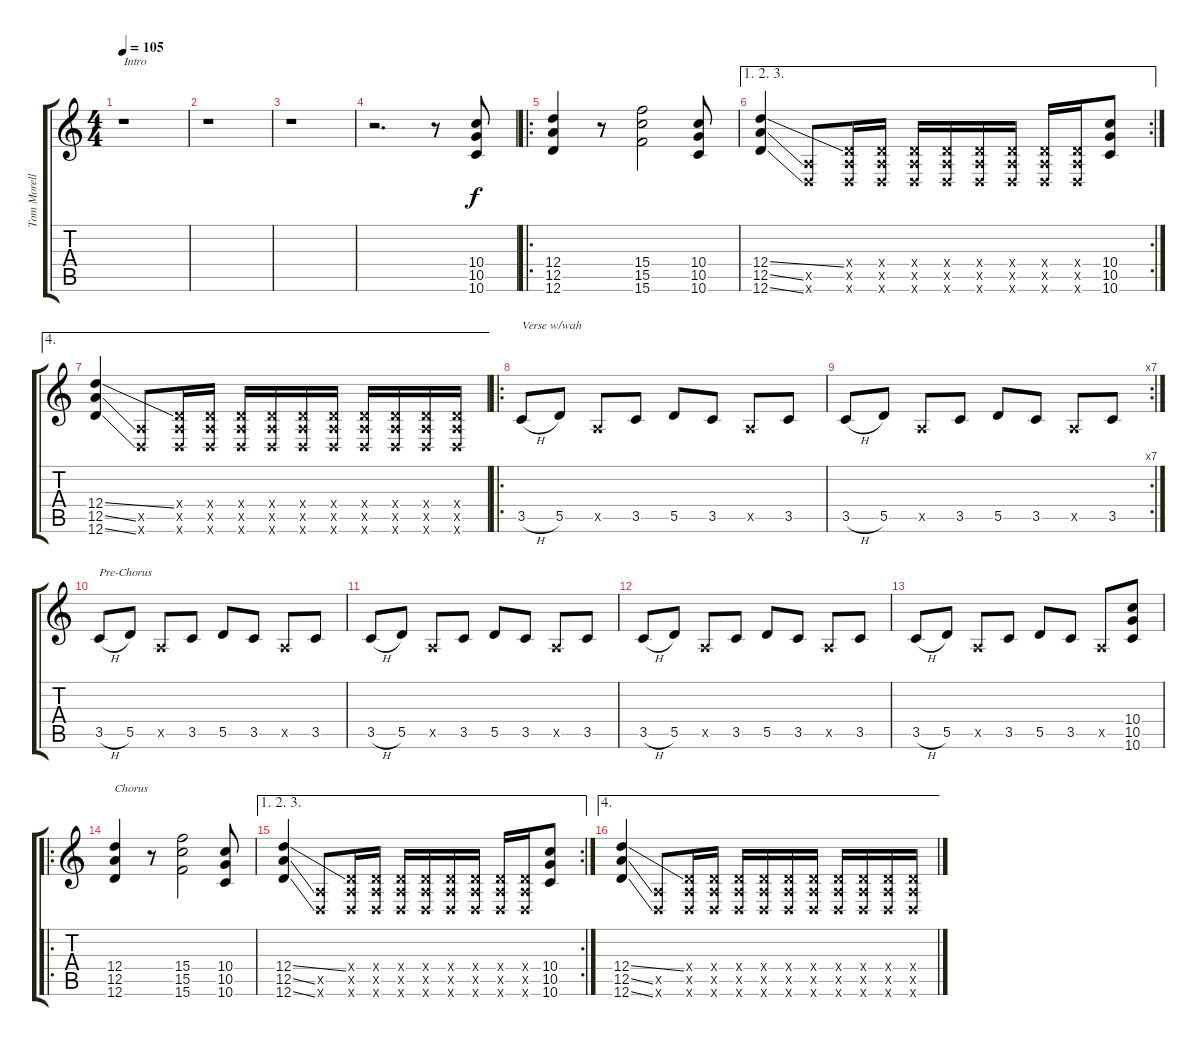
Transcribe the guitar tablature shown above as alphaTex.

\track ("Tom Morello" "Tom Morell") {instrument overdrivenguitar}
\staff {score tabs}
\tuning (E4 B3 G3 D3 A2 D2) {hide}
\ts (4 4)
\tempo 105
\clef g2
\ks c
r.1{txt "Intro" dy f instrument overdrivenguitar} |
r.1 |
r.1 |
r.2{d} r.8 (10.4 10.5 10.6).8 |
\ro
(12.4 12.5 12.6).4 r.8 (15.4 15.5 15.6).2 (10.4 10.5 10.6).8 |
\ae (1 2 3)
\rc 2
(12.4{ss} 12.5{ss} 12.6{ss}).4 (0.5{x} 0.6{x}).8 (0.4{x} 0.5{x} 0.6{x}).16 (0.4{x} 0.5{x} 0.6{x}).16 (0.4{x} 0.5{x} 0.6{x}).16 (0.4{x} 0.5{x} 0.6{x}).16 (0.4{x} 0.5{x} 0.6{x}).16 (0.4{x} 0.5{x} 0.6{x}).16 (0.4{x} 0.5{x} 0.6{x}).16 (0.4{x} 0.5{x} 0.6{x}).16 (10.4 10.5 10.6).8 |
\ae 4
(12.4{ss} 12.5{ss} 12.6{ss}).4 (0.5{x} 0.6{x}).8 (0.4{x} 0.5{x} 0.6{x}).16 (0.4{x} 0.5{x} 0.6{x}).16 (0.4{x} 0.5{x} 0.6{x}).16 (0.4{x} 0.5{x} 0.6{x}).16 (0.4{x} 0.5{x} 0.6{x}).16 (0.4{x} 0.5{x} 0.6{x}).16 (0.4{x} 0.5{x} 0.6{x}).16 (0.4{x} 0.5{x} 0.6{x}).16 (0.4{x} 0.5{x} 0.6{x}).16 (0.4{x} 0.5{x} 0.6{x}).16 |
\ro
3.5{h}.8{txt "Verse w/wah"} 5.5.8 0.5{x}.8 3.5.8 5.5.8 3.5.8 0.5{x}.8 3.5.8 |
\rc 7
3.5{h}.8 5.5.8 0.5{x}.8 3.5.8 5.5.8 3.5.8 0.5{x}.8 3.5.8 |
3.5{h}.8{txt "Pre-Chorus"} 5.5.8 0.5{x}.8 3.5.8 5.5.8 3.5.8 0.5{x}.8 3.5.8 |
3.5{h}.8 5.5.8 0.5{x}.8 3.5.8 5.5.8 3.5.8 0.5{x}.8 3.5.8 |
3.5{h}.8 5.5.8 0.5{x}.8 3.5.8 5.5.8 3.5.8 0.5{x}.8 3.5.8 |
3.5{h}.8 5.5.8 0.5{x}.8 3.5.8 5.5.8 3.5.8 0.5{x}.8 (10.4 10.5 10.6).8 |
\ro
(12.4 12.5 12.6).4{txt "Chorus"} r.8 (15.4 15.5 15.6).2 (10.4 10.5 10.6).8 |
\ae (1 2 3)
\rc 2
(12.4{ss} 12.5{ss} 12.6{ss}).4 (0.5{x} 0.6{x}).8 (0.4{x} 0.5{x} 0.6{x}).16 (0.4{x} 0.5{x} 0.6{x}).16 (0.4{x} 0.5{x} 0.6{x}).16 (0.4{x} 0.5{x} 0.6{x}).16 (0.4{x} 0.5{x} 0.6{x}).16 (0.4{x} 0.5{x} 0.6{x}).16 (0.4{x} 0.5{x} 0.6{x}).16 (0.4{x} 0.5{x} 0.6{x}).16 (10.4 10.5 10.6).8 |
\ae 4
(12.4{ss} 12.5{ss} 12.6{ss}).4 (0.5{x} 0.6{x}).8 (0.4{x} 0.5{x} 0.6{x}).16 (0.4{x} 0.5{x} 0.6{x}).16 (0.4{x} 0.5{x} 0.6{x}).16 (0.4{x} 0.5{x} 0.6{x}).16 (0.4{x} 0.5{x} 0.6{x}).16 (0.4{x} 0.5{x} 0.6{x}).16 (0.4{x} 0.5{x} 0.6{x}).16 (0.4{x} 0.5{x} 0.6{x}).16 (0.4{x} 0.5{x} 0.6{x}).16 (0.4{x} 0.5{x} 0.6{x}).16
